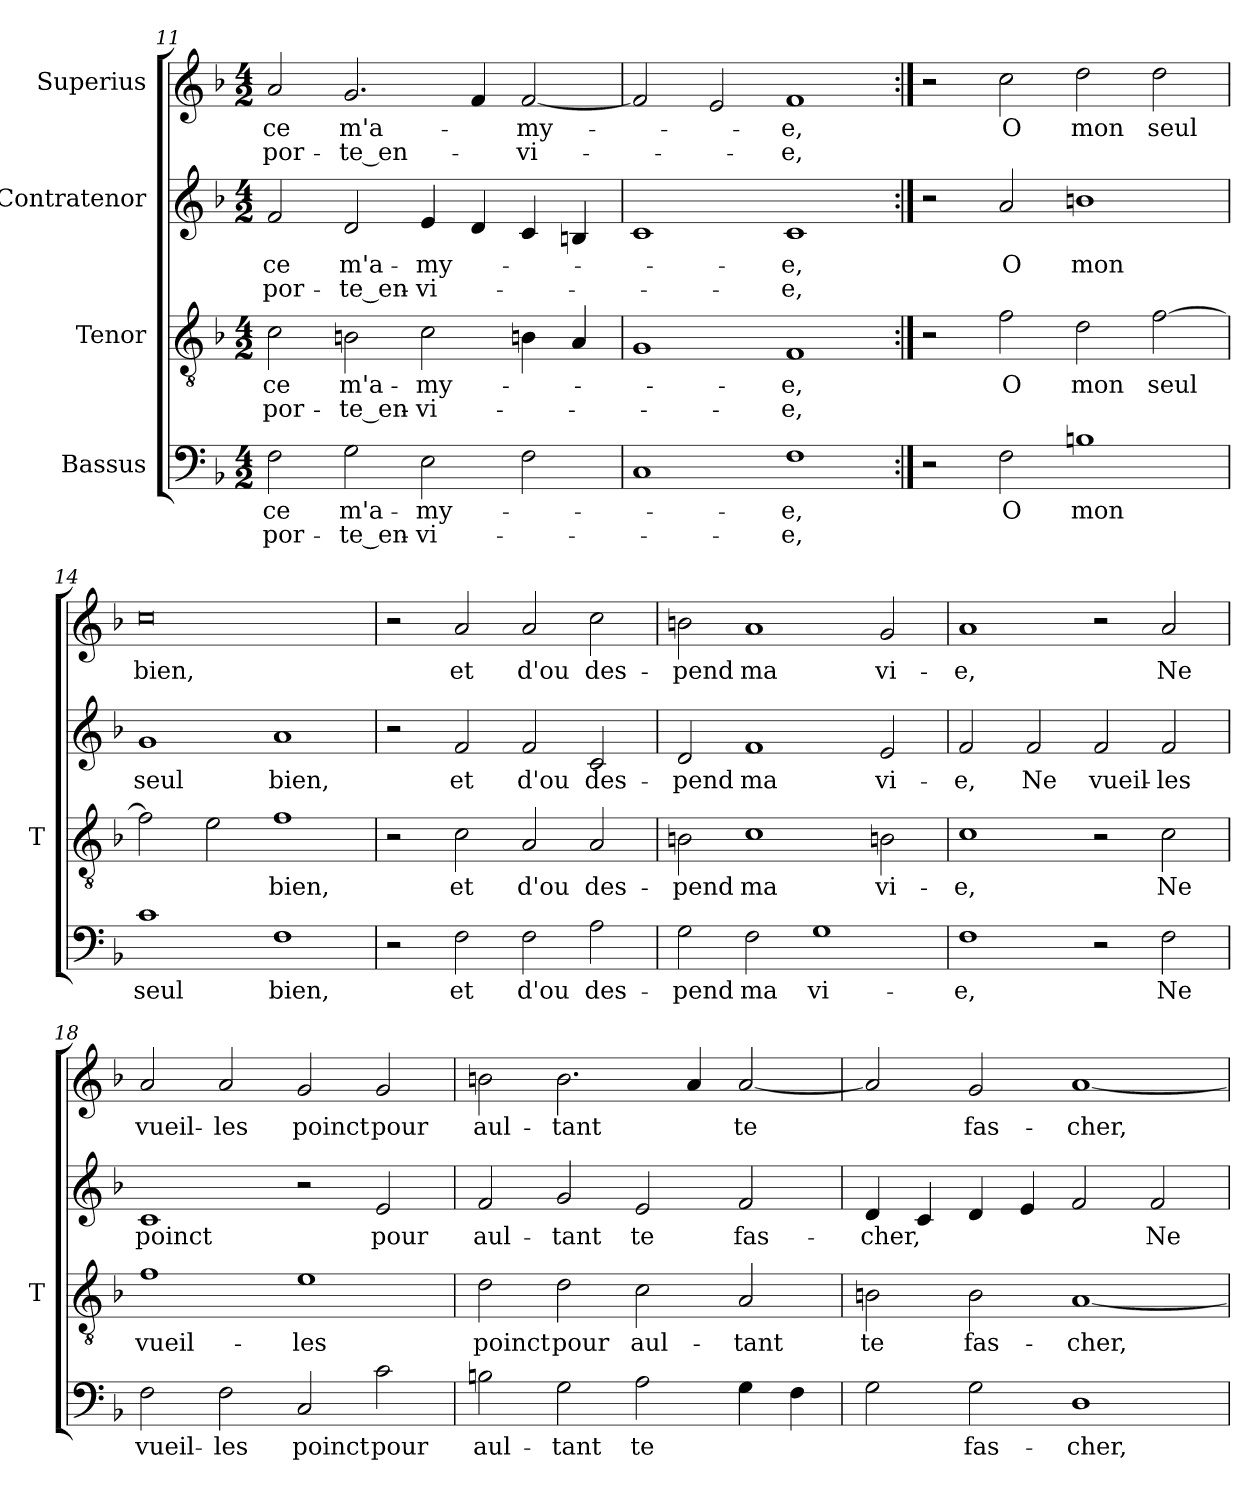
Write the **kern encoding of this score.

**kern	**text	**text	**kern	**text	**text	**kern	**text	**text	**kern	**text	**text
*part4	*part4	*part4	*part3	*part3	*part3	*part2	*part2	*part2	*part1	*part1	*part1
*staff4	*staff4	*staff4	*staff3	*staff3	*staff3	*staff2	*staff2	*staff2	*staff1	*staff1	*staff1
*I"Bassus	*	*	*I"Tenor	*	*	*I"Contratenor	*	*	*I"Superius	*	*
*	*	*	*I'T	*	*	*	*	*	*	*	*
*clefF4	*	*	*clefGv2	*	*	*clefG2	*	*	*clefG2	*	*
*k[b-]	*	*	*k[b-]	*	*	*k[b-]	*	*	*k[b-]	*	*
*M4/2	*	*	*M4/2	*	*	*M4/2	*	*	*M4/2	*	*
=11	=11	=11	=11	=11	=11	=11	=11	=11	=11	=11	=11
2F	-ce	por-	2c	-ce	por-	2f	-ce	por-	2a	-ce	por-
2G	m'a-	te_en-	2Bn	m'a-	te_en-	2d	m'a-	te_en-	2.g	m'a-	te_en-
2E	my-	vi-	2c	my-	vi-	4e	my-	vi-	.	.	.
.	.	.	.	.	.	4d	.	.	4f	.	.
2F	.	.	4Bn	.	.	4c	.	.	[2f	my-	vi-
.	.	.	4A	.	.	4Bn	.	.	.	.	.
=12	=12	=12	=12	=12	=12	=12	=12	=12	=12	=12	=12
1C	.	.	1G	.	.	1c	.	.	2f]	.	.
.	.	.	.	.	.	.	.	.	2e	.	.
1F	-e,	-e,	1F	-e,	-e,	1c	-e,	-e,	1f	-e,	-e,
=13:|!	=13:|!	=13:|!	=13:|!	=13:|!	=13:|!	=13:|!	=13:|!	=13:|!	=13:|!	=13:|!	=13:|!
2r	.	.	2r	.	.	2r	.	.	2r	.	.
2F	-O	.	2f	-O	.	2a	-O	.	2cc	-O	.
1Bn	-mon	.	2d	-mon	.	1bn	-mon	.	2dd	-mon	.
.	.	.	[2f	-seul	.	.	.	.	2dd	-seul	.
=14	=14	=14	=14	=14	=14	=14	=14	=14	=14	=14	=14
1c	-seul	.	2f]	.	.	1g	-seul	.	0cc	-bien,	.
.	.	.	2e	.	.	.	.	.	.	.	.
1F	-bien,	.	1f	-bien,	.	1a	-bien,	.	.	.	.
=15	=15	=15	=15	=15	=15	=15	=15	=15	=15	=15	=15
2r	.	.	2r	.	.	2r	.	.	2r	.	.
2F	-et	.	2c	-et	.	2f	-et	.	2a	-et	.
2F	-d'ou	.	2A	-d'ou	.	2f	-d'ou	.	2a	-d'ou	.
2A	des-	.	2A	des-	.	2c	des-	.	2cc	des-	.
=16	=16	=16	=16	=16	=16	=16	=16	=16	=16	=16	=16
2G	-pend	.	2Bn	-pend	.	2d	-pend	.	2bn	-pend	.
2F	-ma	.	1c	-ma	.	1f	-ma	.	1a	-ma	.
1G	vi-	.	.	.	.	.	.	.	.	.	.
.	.	.	2Bn	vi-	.	2e	vi-	.	2g	vi-	.
=17	=17	=17	=17	=17	=17	=17	=17	=17	=17	=17	=17
1F	-e,	.	1c	-e,	.	2f	-e,	.	1a	-e,	.
.	.	.	.	.	.	2f	-Ne	.	.	.	.
2r	.	.	2r	.	.	2f	vueil-	.	2r	.	.
2F	-Ne	.	2c	-Ne	.	2f	-les	.	2a	-Ne	.
=18	=18	=18	=18	=18	=18	=18	=18	=18	=18	=18	=18
2F	vueil-	.	1f	vueil-	.	1c	-poinct	.	2a	vueil-	.
2F	-les	.	.	.	.	.	.	.	2a	-les	.
2C	-poinct	.	1e	-les	.	2r	.	.	2g	-poinct	.
2c	-pour	.	.	.	.	2e	-pour	.	2g	-pour	.
=19	=19	=19	=19	=19	=19	=19	=19	=19	=19	=19	=19
2Bn	aul-	.	2d	-poinct	.	2f	aul-	.	2bn	aul-	.
2G	-tant	.	2d	-pour	.	2g	-tant	.	2.b	-tant	.
2A	-te	.	2c	aul-	.	2e	-te	.	.	.	.
.	.	.	.	.	.	.	.	.	4a	.	.
4G	.	.	2A	-tant	.	2f	fas-	.	[2a	-te	.
4F	.	.	.	.	.	.	.	.	.	.	.
=20	=20	=20	=20	=20	=20	=20	=20	=20	=20	=20	=20
2G	.	.	2Bn	-te	.	4d	-cher,	.	2a]	.	.
.	.	.	.	.	.	4c	.	.	.	.	.
2G	fas-	.	2B	fas-	.	4d	.	.	2g	fas-	.
.	.	.	.	.	.	4e	.	.	.	.	.
1D	-cher,	.	[1A	-cher,	.	2f	.	.	[1a	-cher,	.
.	.	.	.	.	.	2f	-Ne	.	.	.	.
=	=	=	=	=	=	=	=	=	=	=	=
*-	*-	*-	*-	*-	*-	*-	*-	*-	*-	*-	*-
